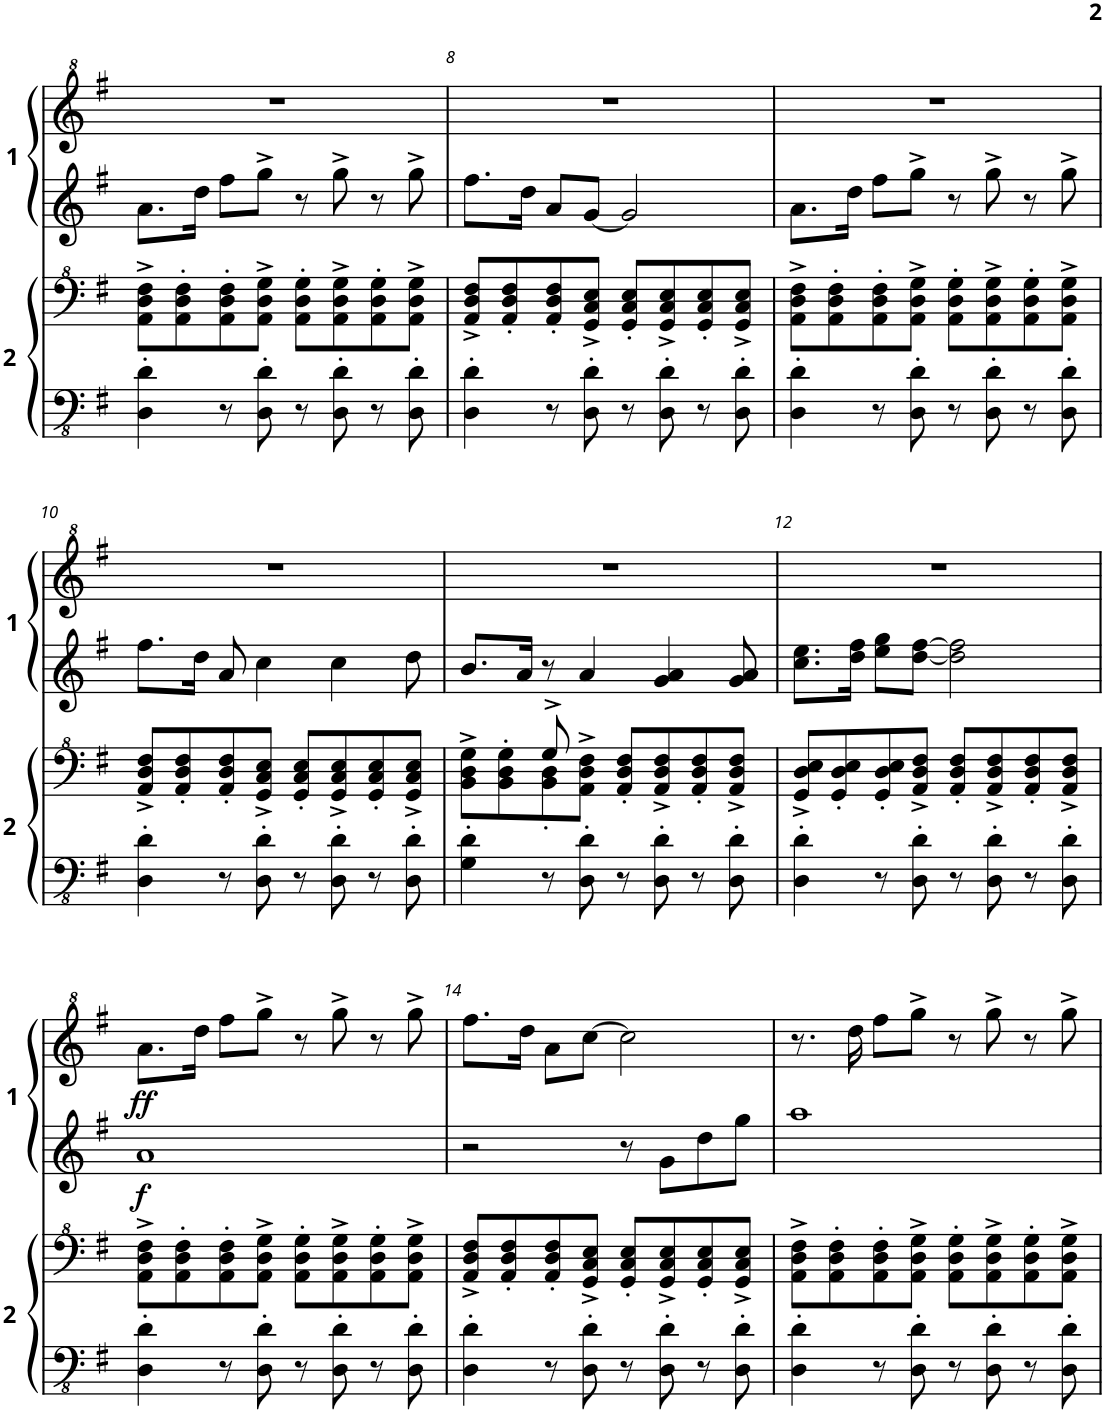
**kern	**kern	**kern	**kern	**dynam
*part2	*part2	*part1	*part1	*part1
*staff4	*staff3	*staff2	*staff1	*staff1/2
*I"Player 2	*	*I"Player 1	*	*
!!LO:PB:g=z
*clefFv4	*clefF^4	*clefG2	*clefG^2	*
*k[f#]	*k[f#]	*k[f#]	*k[f#]	*
*M4/4	*M4/4	*M4/4	*M4/4	*
=7	=7	=7	=7	=7
4DD\' 4D\'	8A\^ 8d\^ 8f#\^L	8.a\L	1r	.
.	8A\' 8d\' 8f#\'	.	.	.
.	.	16dd\Jk	.	.
8r	8A\' 8d\' 8f#\'	8ff#\L	.	.
8DD\' 8D\'	8A\^ 8d\^ 8g\^J	8gg^\J	.	.
8r	8A\' 8d\' 8g\'L	8r	.	.
8DD\' 8D\'	8A\^ 8d\^ 8g\^	8gg^\	.	.
8r	8A\' 8d\' 8g\'	8r	.	.
8DD\' 8D\'	8A\^ 8d\^ 8g\^J	8gg^\	.	.
=8	=8	=8	=8	=8
4DD\' 4D\'	8A/^ 8d/^ 8f#/^L	8.ff#\L	1r	.
.	8A/' 8d/' 8f#/'	.	.	.
.	.	16dd\Jk	.	.
8r	8A/' 8d/' 8f#/'	8a/L	.	.
8DD\' 8D\'	8G/^ 8c/^ 8e/^J	[8g/J	.	.
8r	8G/' 8c/' 8e/'L	2g/]	.	.
8DD\' 8D\'	8G/^ 8c/^ 8e/^	.	.	.
8r	8G/' 8c/' 8e/'	.	.	.
8DD\' 8D\'	8G/^ 8c/^ 8e/^J	.	.	.
=9	=9	=9	=9	=9
4DD\' 4D\'	8A\^ 8d\^ 8f#\^L	8.a\L	1r	.
.	8A\' 8d\' 8f#\'	.	.	.
.	.	16dd\Jk	.	.
8r	8A\' 8d\' 8f#\'	8ff#\L	.	.
8DD\' 8D\'	8A\^ 8d\^ 8g\^J	8gg^\J	.	.
8r	8A\' 8d\' 8g\'L	8r	.	.
8DD\' 8D\'	8A\^ 8d\^ 8g\^	8gg^\	.	.
8r	8A\' 8d\' 8g\'	8r	.	.
8DD\' 8D\'	8A\^ 8d\^ 8g\^J	8gg^\	.	.
!!LO:LB:g=z
=10	=10	=10	=10	=10
4DD\' 4D\'	8A/^< 8d/^< 8f#/^<L	8.ff#\L	1r	.
.	8A/'< 8d/'< 8f#/'<	.	.	.
.	.	16dd\Jk	.	.
8r	8A/'< 8d/'< 8f#/'<	8a/	.	.
8DD\' 8D\'	8G/^< 8c/^< 8e/^<J	4cc\	.	.
8r	8G/'< 8c/'< 8e/'<L	.	.	.
8DD\' 8D\'	8G/^< 8c/^< 8e/^<	4cc\	.	.
8r	8G/'< 8c/'< 8e/'<	.	.	.
8DD\' 8D\'	8G/^< 8c/^< 8e/^<J	8dd\	.	.
=11	=11	=11	=11	=11
*	*^	*	*	*
4GG\' 4D\'	8B\^ 8d\^ 8g\^L	4ryy	8.b/L	1r	.
.	8B\' 8d\' 8g\'	.	.	.	.
.	.	.	16a/Jk	.	.
8r	8B\' 8d\'	8g^/	8r	.	.
8DD\' 8D\'	8A\^ 8d\^ 8f#\^J	2ryy	4a/	.	.
8r	8A/' 8d/' 8f#/'L	.	.	.	.
8DD\' 8D\'	8A/^ 8d/^ 8f#/^	.	4g/ 4a/	.	.
8r	8A/' 8d/' 8f#/'	.	.	.	.
8DD\' 8D\'	8A/^ 8d/^ 8f#/^J	8ryy	8g/ 8a/	.	.
*	*v	*v	*	*	*
=12	=12	=12	=12	=12
4DD\' 4D\'	8G/^ 8d/^ 8e/^L	8.cc\ 8.ee\L	1r	.
.	8G/' 8d/' 8e/'	.	.	.
.	.	16dd\ 16ff#\Jk	.	.
8r	8G/' 8d/' 8e/'	8ee\ 8gg\L	.	.
8DD\' 8D\'	8A/^ 8d/^ 8f#/^J	[8dd\ [8ff#\J	.	.
8r	8A/' 8d/' 8f#/'L	2dd\] 2ff#\]	.	.
8DD\' 8D\'	8A/^ 8d/^ 8f#/^	.	.	.
8r	8A/' 8d/' 8f#/'	.	.	.
8DD\' 8D\'	8A/^ 8d/^ 8f#/^J	.	.	.
!!LO:LB:g=z
=13	=13	=13	=13	=13
!	!	!	!	!LO:DY:b=2
!	!	!	!	!LO:DY:n=1:b
4DD\' 4D\'	8A\^ 8d\^ 8f#\^L	1a	8.aa\L	f ff
.	8A\' 8d\' 8f#\'	.	.	.
.	.	.	16ddd\Jk	.
8r	8A\' 8d\' 8f#\'	.	8fff#\L	.
8DD\' 8D\'	8A\^ 8d\^ 8g\^J	.	8ggg^\J	.
8r	8A\' 8d\' 8g\'L	.	8r	.
8DD\' 8D\'	8A\^ 8d\^ 8g\^	.	8ggg^\	.
8r	8A\' 8d\' 8g\'	.	8r	.
8DD\' 8D\'	8A\^ 8d\^ 8g\^J	.	8ggg^\	.
=14	=14	=14	=14	=14
4DD\' 4D\'	8A/^ 8d/^ 8f#/^L	2r	8.fff#\L	.
.	8A/' 8d/' 8f#/'	.	.	.
.	.	.	16ddd\Jk	.
8r	8A/' 8d/' 8f#/'	.	8aa\L	.
8DD\' 8D\'	8G/^ 8c/^ 8e/^J	.	[8ccc\J	.
8r	8G/' 8c/' 8e/'L	8r	2ccc\]	.
8DD\' 8D\'	8G/^ 8c/^ 8e/^	8g\L	.	.
8r	8G/' 8c/' 8e/'	8dd\	.	.
8DD\' 8D\'	8G/^ 8c/^ 8e/^J	8gg\J	.	.
=15	=15	=15	=15	=15
4DD\' 4D\'	8A\^ 8d\^ 8f#\^L	1aa	8.r	.
.	8A\' 8d\' 8f#\'	.	.	.
.	.	.	16ddd\	.
8r	8A\' 8d\' 8f#\'	.	8fff#\L	.
8DD\' 8D\'	8A\^ 8d\^ 8g\^J	.	8ggg^\J	.
8r	8A\' 8d\' 8g\'L	.	8r	.
8DD\' 8D\'	8A\^ 8d\^ 8g\^	.	8ggg^\	.
8r	8A\' 8d\' 8g\'	.	8r	.
8DD\' 8D\'	8A\^ 8d\^ 8g\^J	.	8ggg^\	.
=	=	=	=	=
*-	*-	*-	*-	*-
